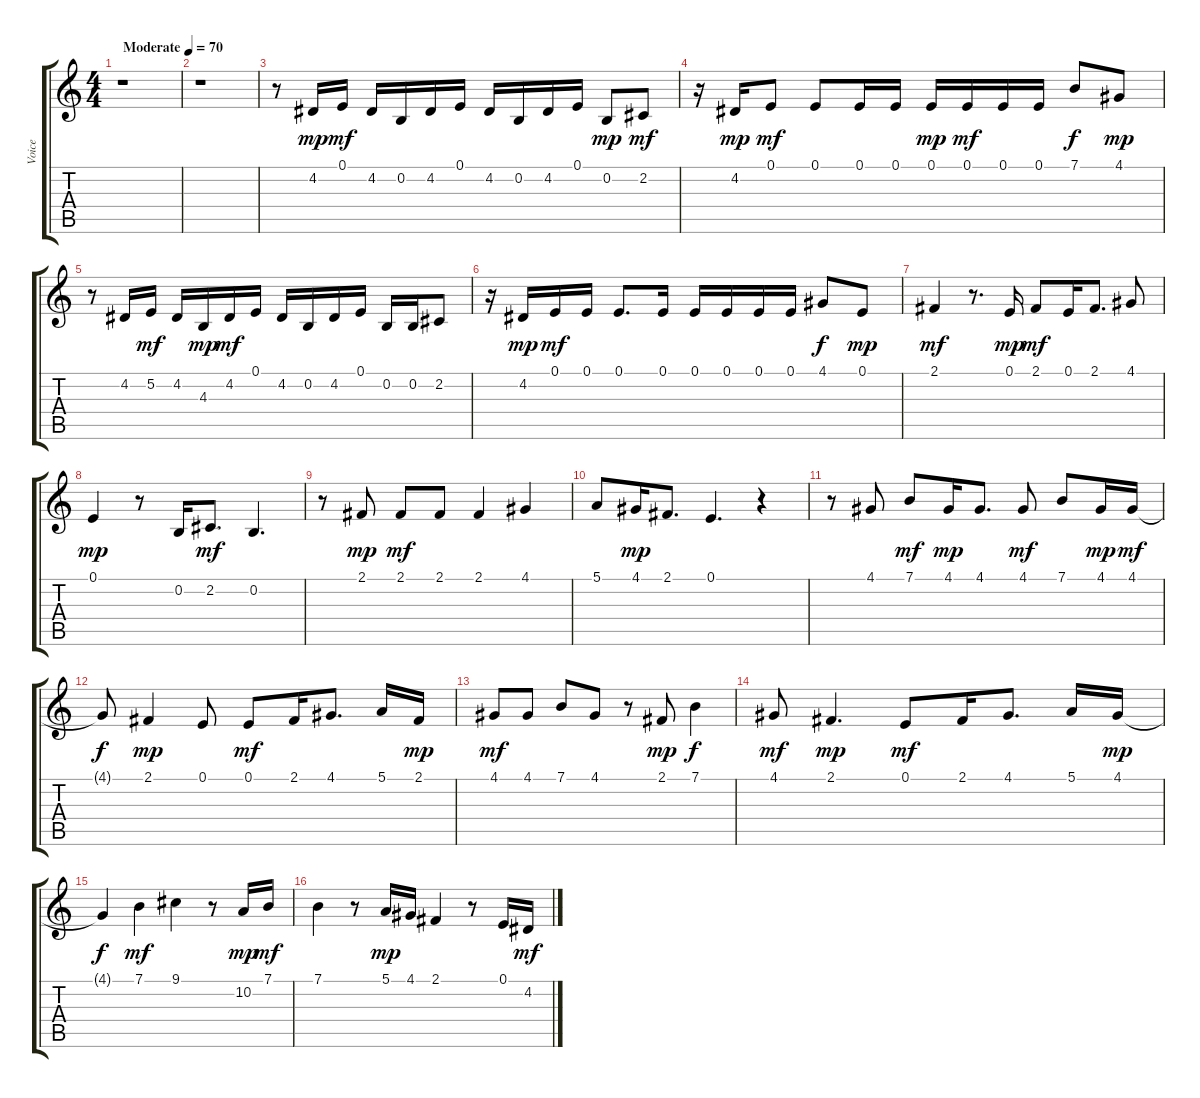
\track ("Voice" "Voice") {instrument violin}
\staff {score tabs}
\tuning (E4 B3 G3 D3 A2 E2) {hide}
\ts (4 4)
\tempo (70 "Moderate")
\clef g2
\ks c
r.1{dy mp instrument violin} |
r.1 |
r.8 4.2.16 0.1.16{dy mf} 4.2.16 0.2.16 4.2.16 0.1.16 4.2.16 0.2.16 4.2.16 0.1.16 0.2.8{dy mp} 2.2.8{dy mf} |
r.16 4.2.16{dy mp} 0.1.8{dy mf} 0.1.8 0.1.16 0.1.16 0.1.16{dy mp} 0.1.16{dy mf} 0.1.16 0.1.16 7.1.8{dy f} 4.1.8{dy mp} |
r.8 4.2.16 5.2.16{dy mf} 4.2.16 4.3.16{dy mp} 4.2.16{dy mf} 0.1.16 4.2.16 0.2.16 4.2.16 0.1.16 0.2.16 0.2.16 2.2.8 |
r.16 4.2.16{dy mp} 0.1.16{dy mf} 0.1.16 0.1.8{d} 0.1.16 0.1.16 0.1.16 0.1.16 0.1.16 4.1.8{dy f} 0.1.8{dy mp} |
2.1.4{dy mf} r.8{d} 0.1.16{dy mp} 2.1.8{dy mf} 0.1.16 2.1.8{d} 4.1.8 |
0.1.4{dy mp} r.8 0.2.16 2.2.8{d dy mf} 0.2.4{d} |
r.8 2.1.8{dy mp} 2.1.8{dy mf} 2.1.8 2.1.4 4.1.4 |
5.1.8 4.1.16{dy mp} 2.1.8{d} 0.1.4{d} r.4 |
r.8 4.1.8 7.1.8{dy mf} 4.1.16{dy mp} 4.1.8{d} 4.1.8{dy mf} 7.1.8 4.1.16{dy mp} 4.1.16{dy mf} |
4.1{t}.8{dy f} 2.1.4{dy mp} 0.1.8 0.1.8{dy mf} 2.1.16 4.1.8{d} 5.1.16 2.1.16{dy mp} |
4.1.8{dy mf} 4.1.8 7.1.8 4.1.8 r.8 2.1.8{dy mp} 7.1.4{dy f} |
4.1.8{dy mf} 2.1.4{d dy mp} 0.1.8{dy mf} 2.1.16 4.1.8{d} 5.1.16 4.1.16{dy mp} |
4.1{t}.4{dy f} 7.1.4{dy mf} 9.1.4 r.8 10.2.16{dy mp} 7.1.16{dy mf} |
7.1.4 r.8 5.1.16{dy mp} 4.1.16 2.1.4 r.8 0.1.16 4.2.16{dy mf}
